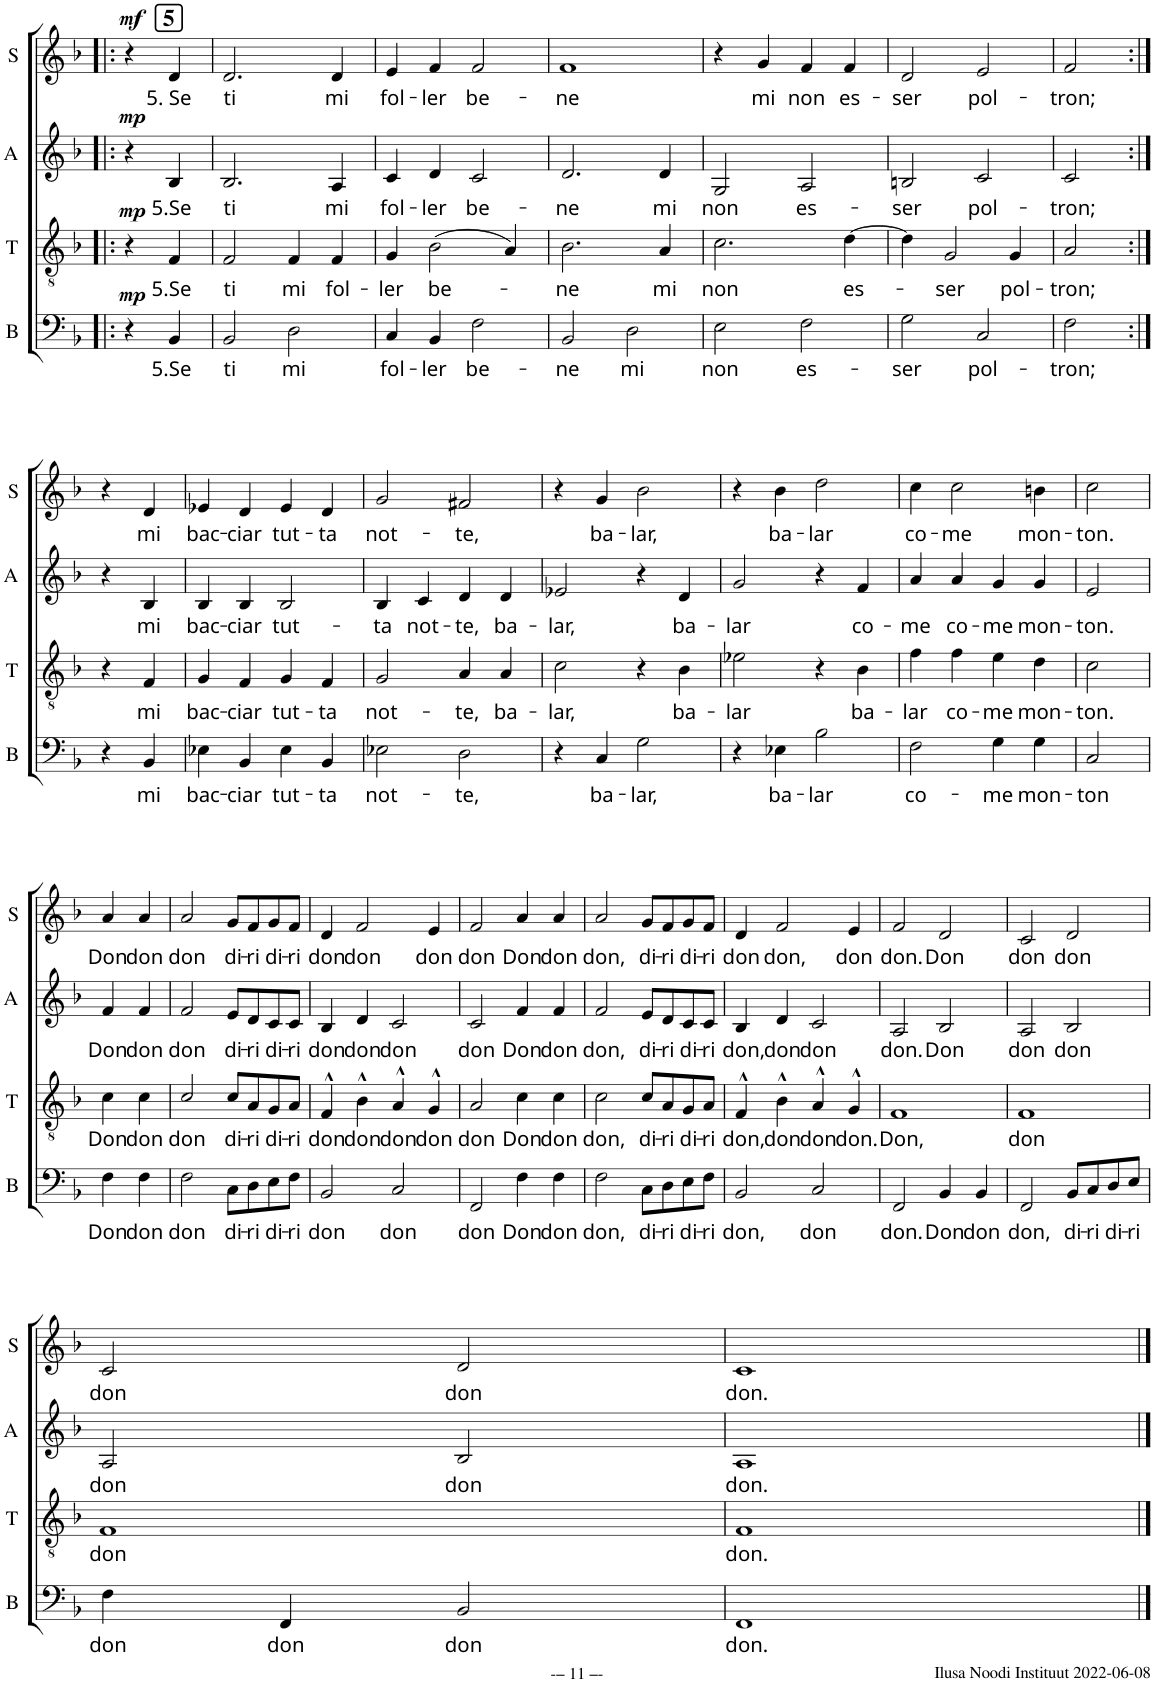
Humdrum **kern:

**kern	**text	**dynam	**kern	**text	**dynam	**kern	**text	**dynam	**kern	**text	**dynam
*part4	*part4	*part4	*part3	*part3	*part3	*part2	*part2	*part2	*part1	*part1	*part1
*staff4	*staff4	*staff4	*staff3	*staff3	*staff3	*staff2	*staff2	*staff2	*staff1	*staff1	*staff1
*I"B	*	*	*I"T	*	*	*I"A	*	*	*I"S	*	*
*I'B	*	*	*I'T	*	*	*I'A	*	*	*I'S	*	*
!!LO:PB:g=z
*clefF4	*	*	*clefGv2	*	*	*clefG2	*	*	*clefG2	*	*
*Trd4c7	*	*	*	*	*	*Trd1c2	*	*	*	*	*
*k[b-]	*	*	*k[b-]	*	*	*k[b-]	*	*	*k[b-]	*	*
*M4/4	*	*	*M4/4	*	*	*M4/4	*	*	*M4/4	*	*
!!LO:REH:place=s1:a:B:cj:fs=14:t=5:qo=1
=84!|:	=84!|:	=84!|:	=84!|:	=84!|:	=84!|:	=84!|:	=84!|:	=84!|:	=84!|:	=84!|:	=84!|:
4r	.	.	4r	.	.	4r	.	.	4r	.	.
!	!LO:LY:b	!LO:DY:a	!	!LO:LY:b	!LO:DY:a	!	!LO:LY:b	!LO:DY:a	!	!LO:LY:b	!LO:DY:a
4BB-/	5.Se	mp	4F/	5.Se	mp	4B-/	5.Se	mp	4d/	5. Se	mf
=85	=85	=85	=85	=85	=85	=85	=85	=85	=85	=85	=85
!	!LO:LY:b	!	!	!LO:LY:b	!	!	!LO:LY:b	!	!	!LO:LY:b	!
2BB-/	ti	.	2F/	ti	.	2.B-/	ti	.	2.d/	ti	.
!	!LO:LY:b	!	!	!LO:LY:b	!	!	!	!	!	!	!
2D\	mi	.	4F/	mi	.	.	.	.	.	.	.
!	!	!	!	!LO:LY:b	!	!	!LO:LY:b	!	!	!LO:LY:b	!
.	.	.	4F/	fol-	.	4A/	mi	.	4d/	mi	.
=86	=86	=86	=86	=86	=86	=86	=86	=86	=86	=86	=86
!	!LO:LY:b	!	!	!LO:LY:b	!	!	!LO:LY:b	!	!	!LO:LY:b	!
4C/	fol-	.	4G/	-ler	.	4c/	fol-	.	4e/	fol-	.
!	!LO:LY:b	!	!	!LO:LY:b	!	!	!LO:LY:b	!	!	!LO:LY:b	!
4BB-/	-ler	.	(2B-\	be-	.	4d/	-ler	.	4f/	-ler	.
!	!LO:LY:b	!	!	!	!	!	!LO:LY:b	!	!	!LO:LY:b	!
2F\	be-	.	.	.	.	2c/	be-	.	2f/	be-	.
.	.	.	4A/)	.	.	.	.	.	.	.	.
=87	=87	=87	=87	=87	=87	=87	=87	=87	=87	=87	=87
!	!LO:LY:b	!	!	!LO:LY:b	!	!	!LO:LY:b	!	!	!LO:LY:b	!
2BB-/	-ne	.	2.B-\	-ne	.	2.d/	-ne	.	1f	-ne	.
!	!LO:LY:b	!	!	!	!	!	!	!	!	!	!
2D\	mi	.	.	.	.	.	.	.	.	.	.
!	!	!	!	!LO:LY:b	!	!	!LO:LY:b	!	!	!	!
.	.	.	4A/	mi	.	4d/	mi	.	.	.	.
=88	=88	=88	=88	=88	=88	=88	=88	=88	=88	=88	=88
!	!LO:LY:b	!	!	!LO:LY:b	!	!	!LO:LY:b	!	!	!	!
2E\	non	.	2.c\	non	.	2G/	non	.	4r	.	.
!	!	!	!	!	!	!	!	!	!	!LO:LY:b	!
.	.	.	.	.	.	.	.	.	4g/	mi	.
!	!LO:LY:b	!	!	!	!	!	!LO:LY:b	!	!	!LO:LY:b	!
2F\	es-	.	.	.	.	2A/	es-	.	4f/	non	.
!	!	!	!	!LO:LY:b	!	!	!	!	!	!LO:LY:b	!
.	.	.	[4d\	es-	.	.	.	.	4f/	es-	.
=89	=89	=89	=89	=89	=89	=89	=89	=89	=89	=89	=89
!	!LO:LY:b	!	!	!	!	!	!LO:LY:b	!	!	!LO:LY:b	!
2G\	-ser	.	4d\]	.	.	2Bn/	-ser	.	2d/	-ser	.
!	!	!	!	!LO:LY:b	!	!	!	!	!	!	!
.	.	.	2G/	-ser	.	.	.	.	.	.	.
!	!LO:LY:b	!	!	!	!	!	!LO:LY:b	!	!	!LO:LY:b	!
2C/	pol-	.	.	.	.	2c/	pol-	.	2e/	pol-	.
!	!	!	!	!LO:LY:b	!	!	!	!	!	!	!
.	.	.	4G/	pol-	.	.	.	.	.	.	.
=90	=90	=90	=90	=90	=90	=90	=90	=90	=90	=90	=90
!	!LO:LY:b	!	!	!LO:LY:b	!	!	!LO:LY:b	!	!	!LO:LY:b	!
2F\	-tron;	.	2A/	-tron;	.	2c/	-tron;	.	2f/	-tron;	.
!!LO:LB:g=z
=91:|!	=91:|!	=91:|!	=91:|!	=91:|!	=91:|!	=91:|!	=91:|!	=91:|!	=91:|!	=91:|!	=91:|!
4r	.	.	4r	.	.	4r	.	.	4r	.	.
!	!LO:LY:b	!	!	!LO:LY:b	!	!	!LO:LY:b	!	!	!LO:LY:b	!
4BB-/	mi	.	4F/	mi	.	4B-/	mi	.	4d/	mi	.
=92	=92	=92	=92	=92	=92	=92	=92	=92	=92	=92	=92
!	!LO:LY:b	!	!	!LO:LY:b	!	!	!LO:LY:b	!	!	!LO:LY:b	!
4E-X\	bac-	.	4G/	bac-	.	4B-/	bac-	.	4e-X/	bac-	.
!	!LO:LY:b	!	!	!LO:LY:b	!	!	!LO:LY:b	!	!	!LO:LY:b	!
4BB-/	-ciar	.	4F/	-ciar	.	4B-/	-ciar	.	4d/	-ciar	.
!	!LO:LY:b	!	!	!LO:LY:b	!	!	!LO:LY:b	!	!	!LO:LY:b	!
4E-\	tut-	.	4G/	tut-	.	2B-/	tut-	.	4e-/	tut-	.
!	!LO:LY:b	!	!	!LO:LY:b	!	!	!	!	!	!LO:LY:b	!
4BB-/	-ta	.	4F/	-ta	.	.	.	.	4d/	-ta	.
=93	=93	=93	=93	=93	=93	=93	=93	=93	=93	=93	=93
!	!LO:LY:b	!	!	!LO:LY:b	!	!	!LO:LY:b	!	!	!LO:LY:b	!
2E-X\	not-	.	2G/	not-	.	4B-/	-ta	.	2g/	not-	.
!	!	!	!	!	!	!	!LO:LY:b	!	!	!	!
.	.	.	.	.	.	4c/	not-	.	.	.	.
!	!LO:LY:b	!	!	!LO:LY:b	!	!	!LO:LY:b	!	!	!LO:LY:b	!
2D\	-te,	.	4A/	-te,	.	4d/	-te,	.	2f#X/	-te,	.
!	!	!	!	!LO:LY:b	!	!	!LO:LY:b	!	!	!	!
.	.	.	4A/	ba-	.	4d/	ba-	.	.	.	.
=94	=94	=94	=94	=94	=94	=94	=94	=94	=94	=94	=94
!	!	!	!	!LO:LY:b	!	!	!LO:LY:b	!	!	!	!
4r	.	.	2c\	-lar,	.	2e-X/	-lar,	.	4r	.	.
!	!LO:LY:b	!	!	!	!	!	!	!	!	!LO:LY:b	!
4C/	ba-	.	.	.	.	.	.	.	4g/	ba-	.
!	!LO:LY:b	!	!	!	!	!	!	!	!	!LO:LY:b	!
2G\	-lar,	.	4r	.	.	4r	.	.	2b-\	-lar,	.
!	!	!	!	!LO:LY:b	!	!	!LO:LY:b	!	!	!	!
.	.	.	4B-\	ba-	.	4d/	ba-	.	.	.	.
=95	=95	=95	=95	=95	=95	=95	=95	=95	=95	=95	=95
!	!	!	!	!LO:LY:b	!	!	!LO:LY:b	!	!	!	!
4r	.	.	2e-X\	-lar	.	2g/	-lar	.	4r	.	.
!	!LO:LY:b	!	!	!	!	!	!	!	!	!LO:LY:b	!
4E-X\	ba-	.	.	.	.	.	.	.	4b-\	ba-	.
!	!LO:LY:b	!	!	!	!	!	!	!	!	!LO:LY:b	!
2B-\	-lar	.	4r	.	.	4r	.	.	2dd\	-lar	.
!	!	!	!	!LO:LY:b	!	!	!LO:LY:b	!	!	!	!
.	.	.	4B-\	ba-	.	4f/	co-	.	.	.	.
=96	=96	=96	=96	=96	=96	=96	=96	=96	=96	=96	=96
!	!LO:LY:b	!	!	!LO:LY:b	!	!	!LO:LY:b	!	!	!LO:LY:b	!
2F\	co-	.	4f\	-lar	.	4a/	-me	.	4cc\	co-	.
!	!	!	!	!LO:LY:b	!	!	!LO:LY:b	!	!	!LO:LY:b	!
.	.	.	4f\	-co-	.	4a/	co-	.	2cc\	-me	.
!	!LO:LY:b	!	!	!LO:LY:b	!	!	!LO:LY:b	!	!	!	!
4G\	-me	.	4e\	-me	.	4g/	-me	.	.	.	.
!	!LO:LY:b	!	!	!LO:LY:b	!	!	!LO:LY:b	!	!	!LO:LY:b	!
4G\	mon-	.	4d\	mon-	.	4g/	mon-	.	4bn\	mon-	.
=97	=97	=97	=97	=97	=97	=97	=97	=97	=97	=97	=97
!	!LO:LY:b	!	!	!LO:LY:b	!	!	!LO:LY:b	!	!	!LO:LY:b	!
2C/	-ton	.	2c\	-ton.	.	2e/	-ton.	.	2cc\	-ton.	.
!!LO:LB:g=z
=98	=98	=98	=98	=98	=98	=98	=98	=98	=98	=98	=98
!	!LO:LY:b	!	!	!LO:LY:b	!	!	!LO:LY:b	!	!	!LO:LY:b	!
4F\	Don	.	4c\	Don	.	4f/	Don	.	4a/	Don	.
!	!LO:LY:b	!	!	!LO:LY:b	!	!	!LO:LY:b	!	!	!LO:LY:b	!
4F\	don	.	4c\	don	.	4f/	don	.	4a/	don	.
=99	=99	=99	=99	=99	=99	=99	=99	=99	=99	=99	=99
!	!LO:LY:b	!	!	!LO:LY:b	!	!	!LO:LY:b	!	!	!LO:LY:b	!
2F\	don	.	2c/	don	.	2f/	don	.	2a/	don	.
!	!LO:LY:b	!	!	!LO:LY:b	!	!	!LO:LY:b	!	!	!LO:LY:b	!
8C\L	di-	.	8c/L	di-	.	8e/L	di-	.	8g/L	di-	.
!	!LO:LY:b	!	!	!LO:LY:b	!	!	!LO:LY:b	!	!	!LO:LY:b	!
8D\	-ri	.	8A/	-ri	.	8d/	-ri	.	8f/	-ri	.
!	!LO:LY:b	!	!	!LO:LY:b	!	!	!LO:LY:b	!	!	!LO:LY:b	!
8E\	di-	.	8G/	di-	.	8c/	di-	.	8g/	di-	.
!	!LO:LY:b	!	!	!LO:LY:b	!	!	!LO:LY:b	!	!	!LO:LY:b	!
8F\J	-ri	.	8A/J	-ri	.	8c/J	-ri	.	8f/J	-ri	.
=100	=100	=100	=100	=100	=100	=100	=100	=100	=100	=100	=100
!	!LO:LY:b	!	!	!LO:LY:b	!	!	!LO:LY:b	!	!	!LO:LY:b	!
2BB-/	don	.	4F^^/	don	.	4B-/	don	.	4d/	don	.
!	!	!	!	!LO:LY:b	!	!	!LO:LY:b	!	!	!LO:LY:b	!
.	.	.	4B-^^\	don	.	4d/	don	.	2f/	don	.
!	!LO:LY:b	!	!	!LO:LY:b	!	!	!LO:LY:b	!	!	!	!
2C/	don	.	4A^^/	don	.	2c/	don	.	.	.	.
!	!	!	!	!LO:LY:b	!	!	!	!	!	!LO:LY:b	!
.	.	.	4G^^/	don	.	.	.	.	4e/	don	.
=101	=101	=101	=101	=101	=101	=101	=101	=101	=101	=101	=101
!	!LO:LY:b	!	!	!LO:LY:b	!	!	!LO:LY:b	!	!	!LO:LY:b	!
2FF/	don	.	2A/	don	.	2c/	don	.	2f/	don	.
!	!LO:LY:b	!	!	!LO:LY:b	!	!	!LO:LY:b	!	!	!LO:LY:b	!
4F\	Don	.	4c\	Don	.	4f/	Don	.	4a/	Don	.
!	!LO:LY:b	!	!	!LO:LY:b	!	!	!LO:LY:b	!	!	!LO:LY:b	!
4F\	don	.	4c\	don	.	4f/	don	.	4a/	don	.
=102	=102	=102	=102	=102	=102	=102	=102	=102	=102	=102	=102
!	!LO:LY:b	!	!	!LO:LY:b	!	!	!LO:LY:b	!	!	!LO:LY:b	!
2F\	don,	.	2c\	don,	.	2f/	don,	.	2a/	don,	.
!	!LO:LY:b	!	!	!LO:LY:b	!	!	!LO:LY:b	!	!	!LO:LY:b	!
8C\L	di-	.	8c/L	di-	.	8e/L	di-	.	8g/L	di-	.
!	!LO:LY:b	!	!	!LO:LY:b	!	!	!LO:LY:b	!	!	!LO:LY:b	!
8D\	-ri	.	8A/	-ri	.	8d/	-ri	.	8f/	-ri	.
!	!LO:LY:b	!	!	!LO:LY:b	!	!	!LO:LY:b	!	!	!LO:LY:b	!
8E\	di-	.	8G/	di-	.	8c/	di-	.	8g/	di-	.
!	!LO:LY:b	!	!	!LO:LY:b	!	!	!LO:LY:b	!	!	!LO:LY:b	!
8F\J	-ri	.	8A/J	-ri	.	8c/J	-ri	.	8f/J	-ri	.
=103	=103	=103	=103	=103	=103	=103	=103	=103	=103	=103	=103
!	!LO:LY:b	!	!	!LO:LY:b	!	!	!LO:LY:b	!	!	!LO:LY:b	!
2BB-/	don,	.	4F^^/	don,	.	4B-/	don,	.	4d/	don	.
!	!	!	!	!LO:LY:b	!	!	!LO:LY:b	!	!	!LO:LY:b	!
.	.	.	4B-^^\	don	.	4d/	don	.	2f/	don,	.
!	!LO:LY:b	!	!	!LO:LY:b	!	!	!LO:LY:b	!	!	!	!
2C/	don	.	4A^^/	don	.	2c/	don	.	.	.	.
!	!	!	!	!LO:LY:b	!	!	!	!	!	!LO:LY:b	!
.	.	.	4G^^/	don.	.	.	.	.	4e/	don	.
=104	=104	=104	=104	=104	=104	=104	=104	=104	=104	=104	=104
!	!LO:LY:b	!	!	!LO:LY:b	!	!	!LO:LY:b	!	!	!LO:LY:b	!
2FF/	don.	.	1F	Don,	.	2A/	don.	.	2f/	don.	.
!	!LO:LY:b	!	!	!	!	!	!LO:LY:b	!	!	!LO:LY:b	!
4BB-/	Don	.	.	.	.	2B-/	Don	.	2d/	Don	.
!	!LO:LY:b	!	!	!	!	!	!	!	!	!	!
4BB-/	don	.	.	.	.	.	.	.	.	.	.
=105	=105	=105	=105	=105	=105	=105	=105	=105	=105	=105	=105
!	!LO:LY:b	!	!	!LO:LY:b	!	!	!LO:LY:b	!	!	!LO:LY:b	!
2FF/	don,	.	1F	don	.	2A/	don	.	2c/	don	.
!	!LO:LY:b	!	!	!	!	!	!LO:LY:b	!	!	!LO:LY:b	!
8BB-/L	di-	.	.	.	.	2B-/	don	.	2d/	don	.
!	!LO:LY:b	!	!	!	!	!	!	!	!	!	!
8C/	-ri	.	.	.	.	.	.	.	.	.	.
!	!LO:LY:b	!	!	!	!	!	!	!	!	!	!
8D/	di-	.	.	.	.	.	.	.	.	.	.
!	!LO:LY:b	!	!	!	!	!	!	!	!	!	!
8E/J	-ri	.	.	.	.	.	.	.	.	.	.
!!LO:LB:g=z
=106	=106	=106	=106	=106	=106	=106	=106	=106	=106	=106	=106
!	!LO:LY:b	!	!	!LO:LY:b	!	!	!LO:LY:b	!	!	!LO:LY:b	!
4F\	don	.	1F	don	.	2A/	don	.	2c/	don	.
!	!LO:LY:b	!	!	!	!	!	!	!	!	!	!
4FF/	don	.	.	.	.	.	.	.	.	.	.
!	!LO:LY:b	!	!	!	!	!	!LO:LY:b	!	!	!LO:LY:b	!
2BB-/	don	.	.	.	.	2B-/	don	.	2d/	don	.
=107	=107	=107	=107	=107	=107	=107	=107	=107	=107	=107	=107
!	!LO:LY:b	!	!	!LO:LY:b	!	!	!LO:LY:b	!	!	!LO:LY:b	!
1FF	don.	.	1F	don.	.	1A	don.	.	1c	don.	.
==	==	==	==	==	==	==	==	==	==	==	==
*-	*-	*-	*-	*-	*-	*-	*-	*-	*-	*-	*-
